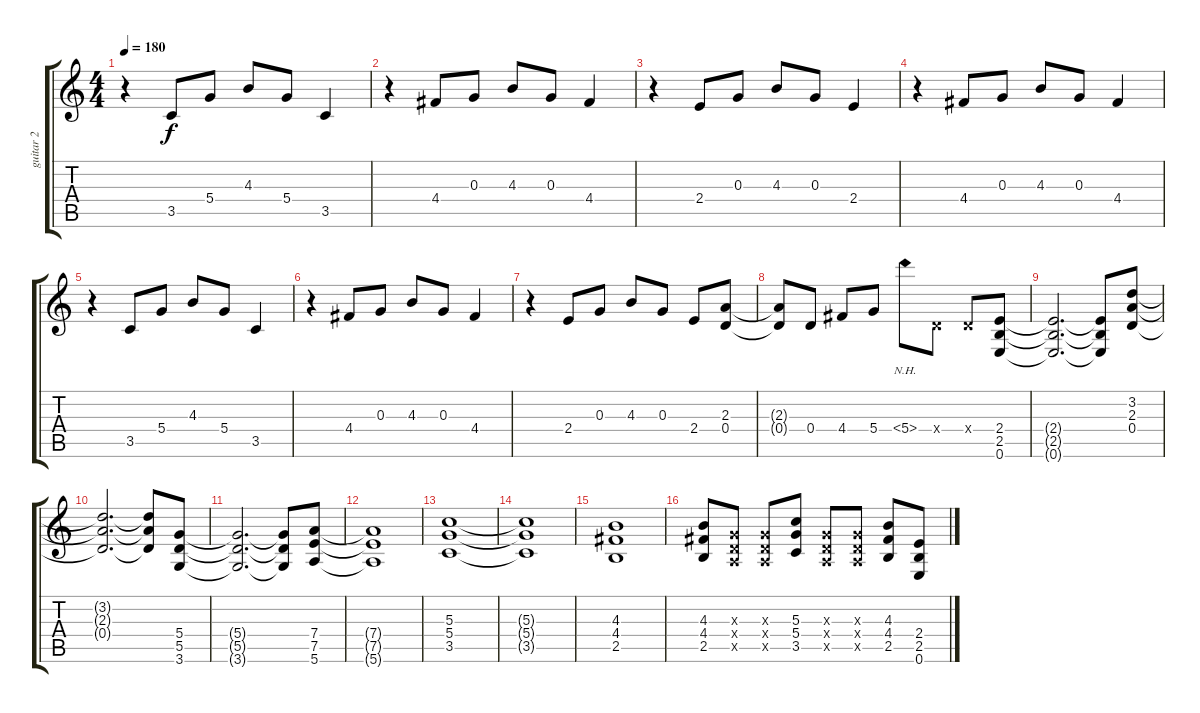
\track ("guitar 2" "guitar 2") {instrument distortionguitar}
\staff {score tabs}
\tuning (E4 B3 G3 D3 A2 E2) {hide}
\ts (4 4)
\tempo 180
\clef g2
\ks c
r.4{dy f instrument electricguitarclean} 3.5.8 5.4.8 4.3.8 5.4.8 3.5.4 |
r.4 4.4.8 0.3.8 4.3.8 0.3.8 4.4.4 |
r.4 2.4.8 0.3.8 4.3.8 0.3.8 2.4.4 |
r.4 4.4.8 0.3.8 4.3.8 0.3.8 4.4.4 |
r.4 3.5.8 5.4.8 4.3.8 5.4.8 3.5.4 |
r.4 4.4.8 0.3.8 4.3.8 0.3.8 4.4.4 |
r.4 2.4.8 0.3.8 4.3.8 0.3.8 2.4.8 (2.3 0.4).8{instrument distortionguitar} |
(2.3{t} 0.4{t}).8 0.4.8 4.4.8 5.4.8 5.4{nh}.8 0.4{x}.8 0.4{x}.8 (2.4 2.5 0.6).8 |
(2.4{t} 2.5{t} 0.6{t}).2{d} (2.4{t} 2.5{t} 0.6{t}).8 (3.2 2.3 0.4).8 |
(3.2{t} 2.3{t} 0.4{t}).2{d} (3.2{t} 2.3{t} 0.4{t}).8 (5.4 5.5 3.6).8 |
(5.4{t} 5.5{t} 3.6{t}).2{d} (5.4{t} 5.5{t} 3.6{t}).8 (7.4 7.5 5.6).8 |
(7.4{t} 7.5{t} 5.6{t}).1 |
(5.3 5.4 3.5).1 |
(5.3{t} 5.4{t} 3.5{t}).1 |
(4.3 4.4 2.5).1 |
(4.3 4.4 2.5).8 (0.3{x} 0.4{x} 0.5{x}).8 (0.3{x} 0.4{x} 0.5{x}).8 (5.3 5.4 3.5).8 (0.3{x} 0.4{x} 0.5{x}).8 (0.3{x} 0.4{x} 0.5{x}).8 (4.3 4.4 2.5).8 (2.4 2.5 0.6).8
